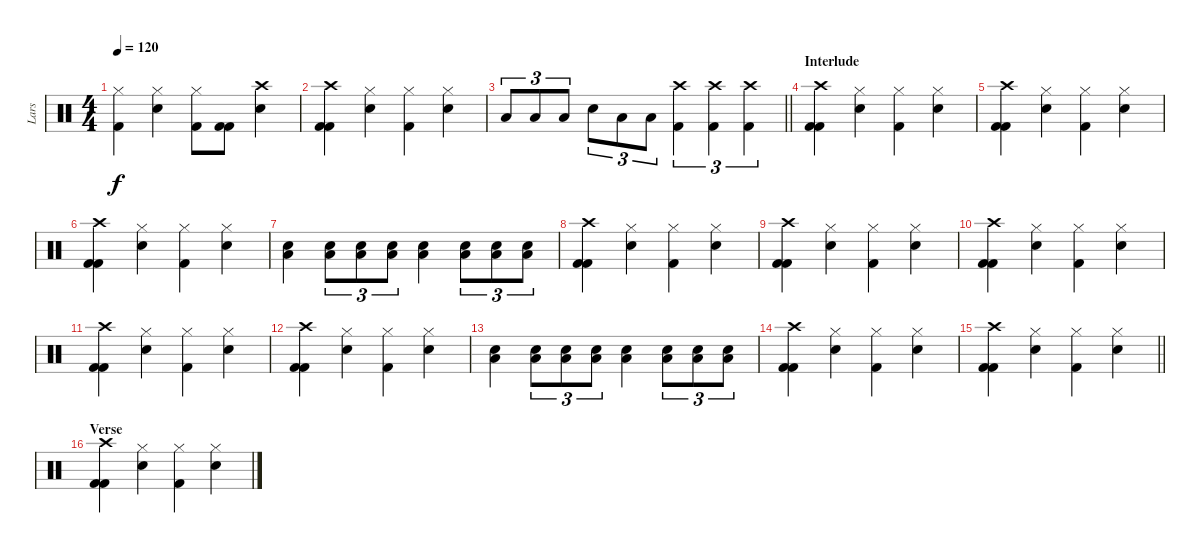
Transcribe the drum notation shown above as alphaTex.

\track ("Lars" "Lars") {instrument percussion}
\staff {score}
\articulation defaults
\ts (4 4)
\tempo 120
\clef neutral
\ks c
("Kick (hit) 2" "Hi-Hat (closed)").4{dy f} ("Snare (hit) 2" "Hi-Hat (closed)").4 ("Kick (hit) 2" "Hi-Hat (closed)").8 ("Kick (hit) 2" "Kick (hit) 2").8 ("Snare (hit) 2" "Crash high (hit)").4 |
("Kick (hit) 2" "Kick (hit) 2" "Crash high (hit)").4 ("Snare (hit) 2" "Hi-Hat (closed)").4 ("Kick (hit) 2" "Hi-Hat (closed)").4 ("Snare (hit) 2" "Hi-Hat (closed)").4 |
\barLineRight lightlight "Low Floor Tom (hit)".8{tu (3 2)} "Low Floor Tom (hit)".8{tu (3 2)} "Low Floor Tom (hit)".8{tu (3 2)} "Snare (hit) 2".8{tu (3 2)} "Low Floor Tom (hit)".8{tu (3 2)} "Low Floor Tom (hit)".8{tu (3 2)}
("Kick (hit) 2" "Crash high (hit)").4{tu (3 2)} ("Crash high (hit)" "Kick (hit) 2").4{tu (3 2)} ("Crash high (hit)" "Kick (hit) 2").4{tu (3 2)} |
\section ("" "Interlude")
("Kick (hit) 2" "Kick (hit) 2" "Crash high (hit)").4 ("Snare (hit) 2" "Hi-Hat (closed)").4 ("Kick (hit) 2" "Hi-Hat (closed)").4 ("Snare (hit) 2" "Hi-Hat (closed)").4 |
("Kick (hit) 2" "Kick (hit) 2" "Crash high (hit)").4 ("Snare (hit) 2" "Hi-Hat (closed)").4 ("Kick (hit) 2" "Hi-Hat (closed)").4 ("Snare (hit) 2" "Hi-Hat (closed)").4 |
("Kick (hit) 2" "Kick (hit) 2" "Crash high (hit)").4 ("Snare (hit) 2" "Hi-Hat (closed)").4 ("Kick (hit) 2" "Hi-Hat (closed)").4 ("Snare (hit) 2" "Hi-Hat (closed)").4 |
("Snare (hit) 2" "Low Floor Tom (hit)").4 ("Snare (hit) 2" "Low Floor Tom (hit)").8{tu (3 2)} ("Snare (hit) 2" "Low Floor Tom (hit)").8{tu (3 2)} ("Snare (hit) 2" "Low Floor Tom (hit)").8{tu (3 2)} ("Snare (hit) 2" "Low Floor Tom (hit)").4 ("Snare (hit) 2" "Low Floor Tom (hit)").8{tu (3 2)} ("Snare (hit) 2" "Low Floor Tom (hit)").8{tu (3 2)} ("Snare (hit) 2" "Low Floor Tom (hit)").8{tu (3 2)} |
("Kick (hit) 2" "Kick (hit) 2" "Crash high (hit)").4 ("Snare (hit) 2" "Hi-Hat (closed)").4 ("Kick (hit) 2" "Hi-Hat (closed)").4 ("Snare (hit) 2" "Hi-Hat (closed)").4 |
("Kick (hit) 2" "Kick (hit) 2" "Crash high (hit)").4 ("Snare (hit) 2" "Hi-Hat (closed)").4 ("Kick (hit) 2" "Hi-Hat (closed)").4 ("Snare (hit) 2" "Hi-Hat (closed)").4 |
("Kick (hit) 2" "Kick (hit) 2" "Crash high (hit)").4 ("Snare (hit) 2" "Hi-Hat (closed)").4 ("Kick (hit) 2" "Hi-Hat (closed)").4 ("Snare (hit) 2" "Hi-Hat (closed)").4 |
("Kick (hit) 2" "Kick (hit) 2" "Crash high (hit)").4 ("Snare (hit) 2" "Hi-Hat (closed)").4 ("Kick (hit) 2" "Hi-Hat (closed)").4 ("Snare (hit) 2" "Hi-Hat (closed)").4 |
("Kick (hit) 2" "Kick (hit) 2" "Crash high (hit)").4 ("Snare (hit) 2" "Hi-Hat (closed)").4 ("Kick (hit) 2" "Hi-Hat (closed)").4 ("Snare (hit) 2" "Hi-Hat (closed)").4 |
("Snare (hit) 2" "Low Floor Tom (hit)").4 ("Snare (hit) 2" "Low Floor Tom (hit)").8{tu (3 2)} ("Snare (hit) 2" "Low Floor Tom (hit)").8{tu (3 2)} ("Snare (hit) 2" "Low Floor Tom (hit)").8{tu (3 2)} ("Snare (hit) 2" "Low Floor Tom (hit)").4 ("Snare (hit) 2" "Low Floor Tom (hit)").8{tu (3 2)} ("Snare (hit) 2" "Low Floor Tom (hit)").8{tu (3 2)} ("Snare (hit) 2" "Low Floor Tom (hit)").8{tu (3 2)} |
("Kick (hit) 2" "Kick (hit) 2" "Crash high (hit)").4 ("Snare (hit) 2" "Hi-Hat (closed)").4 ("Kick (hit) 2" "Hi-Hat (closed)").4 ("Snare (hit) 2" "Hi-Hat (closed)").4 |
\barLineRight lightlight
("Kick (hit) 2" "Kick (hit) 2" "Crash high (hit)").4 ("Snare (hit) 2" "Hi-Hat (closed)").4 ("Kick (hit) 2" "Hi-Hat (closed)").4 ("Snare (hit) 2" "Hi-Hat (closed)").4 |
\section ("" "Verse")
("Crash high (hit)" "Kick (hit) 2" "Kick (hit) 2").4 ("Snare (hit) 2" "Hi-Hat (closed)").4 ("Kick (hit) 2" "Hi-Hat (closed)").4 ("Snare (hit) 2" "Hi-Hat (closed)").4
